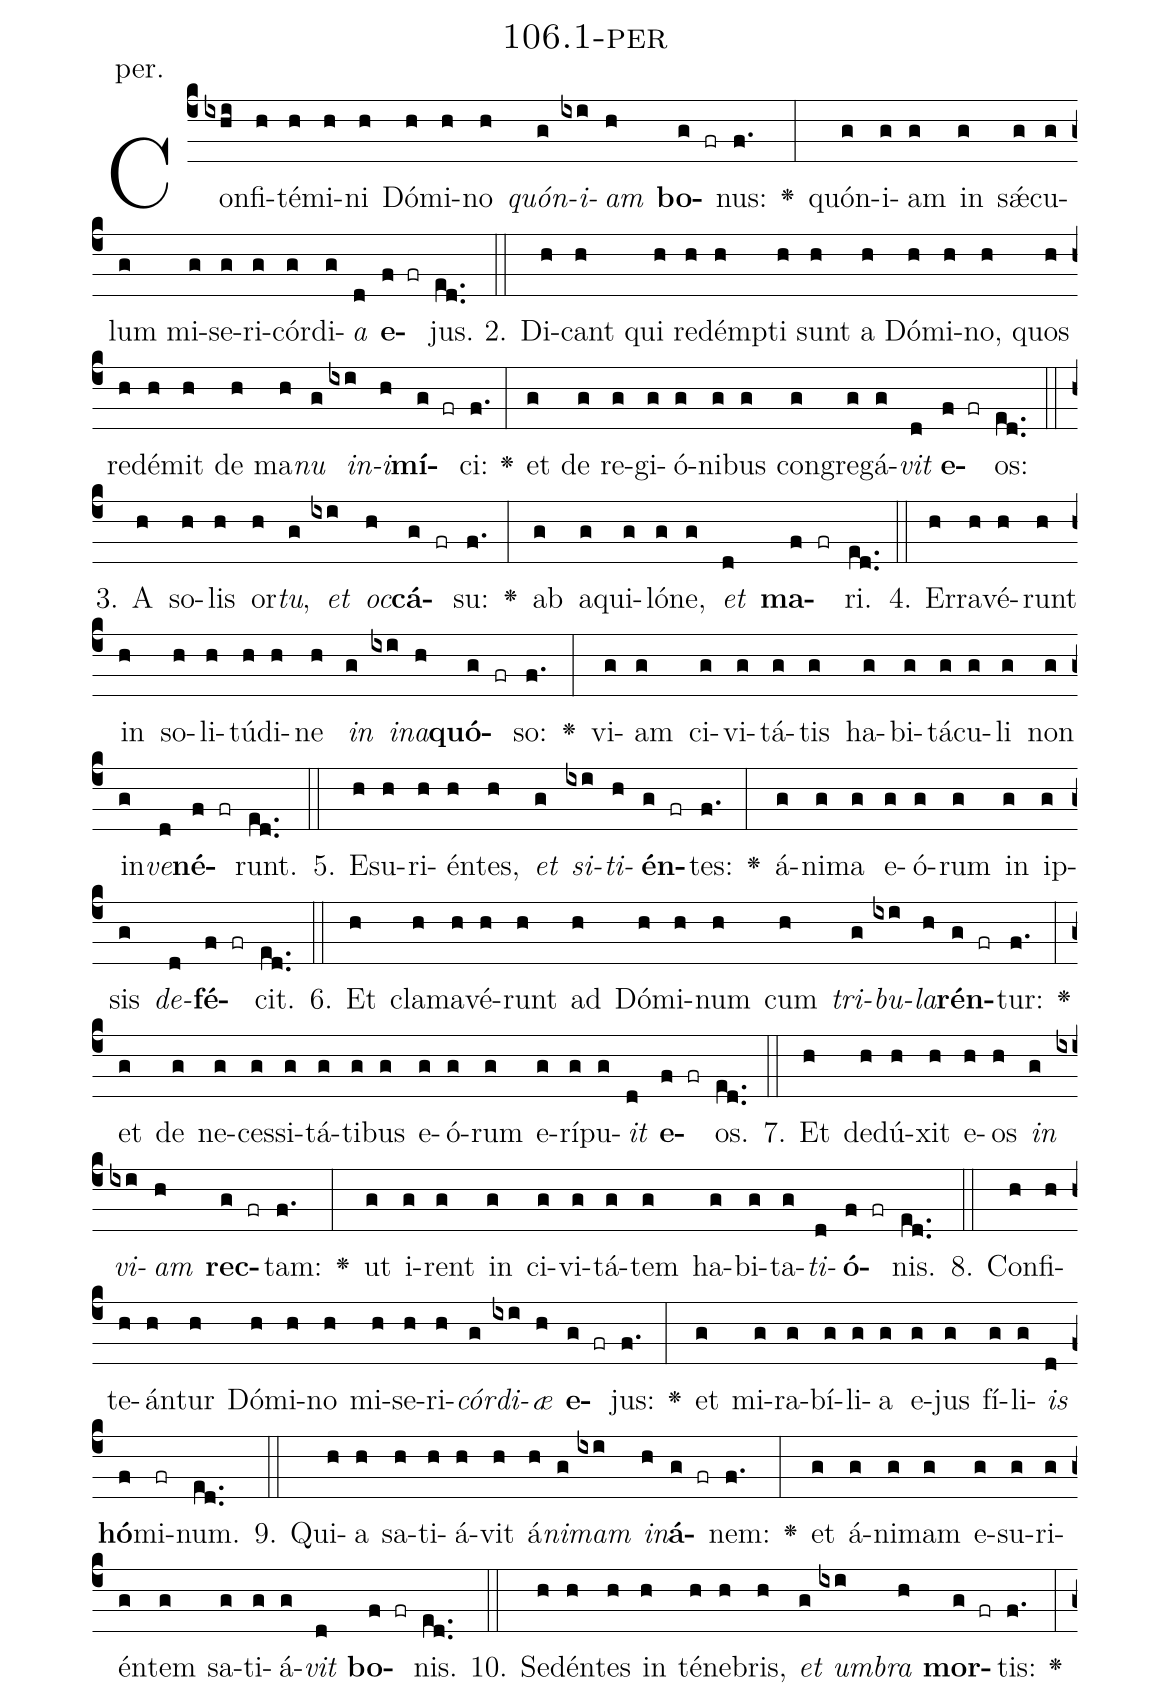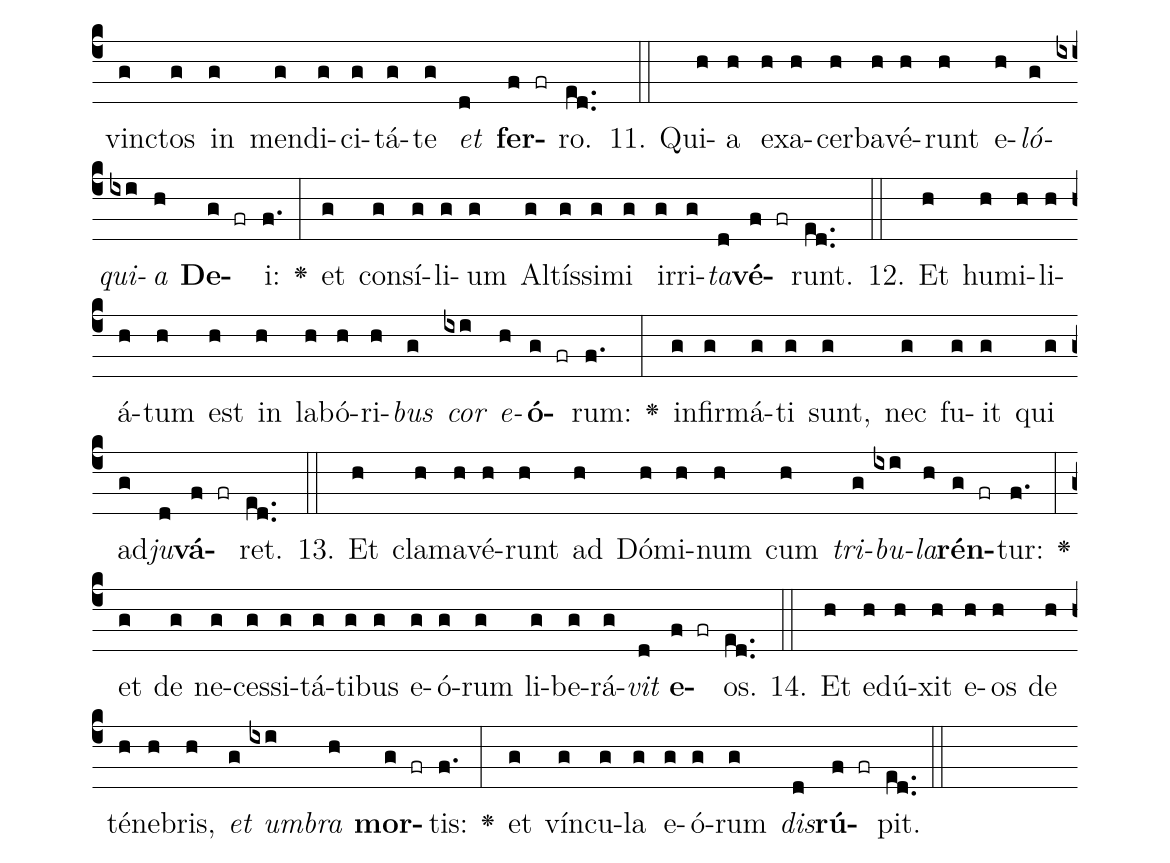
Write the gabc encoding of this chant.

name: 106.1-per;
annotation: per.;
%%
(c4)Con(ixhi)fi(h)té(h)mi(h)ni(h) Dó(h)mi(h)no(h) <i>quón</i>(g)<i>i</i>(ixi)<i>am</i>(h) <b>bo</b>(g fr)nus:(f.) <v>\greheightstar</v>(:) quón(g)i(g)am(g) in(g) sǽ(g)cu(g)lum(g) mi(g)se(g)ri(g)cór(g)di(g)<i>a</i>(d) <b>e</b>(f fr)jus.(ed..) (::)
2. Di(h)cant(h) qui(h) red(h)émp(h)ti(h) sunt(h) a(h) Dó(h)mi(h)no,(h) quos(h) red(h)é(h)mit(h) de(h) ma(h)<i>nu</i>(g) <i>in</i>(ixi)<i>i</i>(h)<b>mí</b>(g fr)ci:(f.) <v>\greheightstar</v>(:) et(g) de(g) re(g)gi(g)ó(g)ni(g)bus(g) con(g)gre(g)gá(g)<i>vit</i>(d) <b>e</b>(f fr)os:(ed..) (::)
3. A(h) so(h)lis(h) or(h)<i>tu</i>,(g) <i>et</i>(ixi) <i>oc</i>(h)<b>cá</b>(g fr)su:(f.) <v>\greheightstar</v>(:) ab(g) a(g)qui(g)ló(g)ne,(g) <i>et</i>(d) <b>ma</b>(f fr)ri.(ed..) (::)
4. Er(h)ra(h)vé(h)runt(h) in(h) so(h)li(h)tú(h)di(h)ne(h) <i>in</i>(g) <i>in</i>(ixi)<i>a</i>(h)<b>quó</b>(g fr)so:(f.) <v>\greheightstar</v>(:) vi(g)am(g) ci(g)vi(g)tá(g)tis(g) ha(g)bi(g)tá(g)cu(g)li(g) non(g) in(g)<i>ve</i>(d)<b>né</b>(f fr)runt.(ed..) (::)
5. E(h)su(h)ri(h)én(h)tes,(h) <i>et</i>(g) <i>si</i>(ixi)<i>ti</i>(h)<b>én</b>(g fr)tes:(f.) <v>\greheightstar</v>(:) á(g)ni(g)ma(g) e(g)ó(g)rum(g) in(g) ip(g)sis(g) <i>de</i>(d)<b>fé</b>(f fr)cit.(ed..) (::)
6. Et(h) cla(h)ma(h)vé(h)runt(h) ad(h) Dó(h)mi(h)num(h) cum(h) <i>tri</i>(g)<i>bu</i>(ixi)<i>la</i>(h)<b>rén</b>(g fr)tur:(f.) <v>\greheightstar</v>(:) et(g) de(g) ne(g)ces(g)si(g)tá(g)ti(g)bus(g) e(g)ó(g)rum(g) e(g)rí(g)pu(g)<i>it</i>(d) <b>e</b>(f fr)os.(ed..) (::)
7. Et(h) de(h)dú(h)xit(h) e(h)os(h) <i>in</i>(g) <i>vi</i>(ixi)<i>am</i>(h) <b>rec</b>(g fr)tam:(f.) <v>\greheightstar</v>(:) ut(g) i(g)rent(g) in(g) ci(g)vi(g)tá(g)tem(g) ha(g)bi(g)ta(g)<i>ti</i>(d)<b>ó</b>(f fr)nis.(ed..) (::)
8. Con(h)fi(h)te(h)án(h)tur(h) Dó(h)mi(h)no(h) mi(h)se(h)ri(h)<i>cór</i>(g)<i>di</i>(ixi)<i>æ</i>(h) <b>e</b>(g fr)jus:(f.) <v>\greheightstar</v>(:) et(g) mi(g)ra(g)bí(g)li(g)a(g) e(g)jus(g) fí(g)li(g)<i>is</i>(d) <b>hó</b>(f)mi(fr)num.(ed..) (::)
9. Qui(h)a(h) sa(h)ti(h)á(h)vit(h) á(h)<i>ni</i>(g)<i>mam</i>(ixi) <i>in</i>(h)<b>á</b>(g fr)nem:(f.) <v>\greheightstar</v>(:) et(g) á(g)ni(g)mam(g) e(g)su(g)ri(g)én(g)tem(g) sa(g)ti(g)á(g)<i>vit</i>(d) <b>bo</b>(f fr)nis.(ed..) (::)
10. Se(h)dén(h)tes(h) in(h) té(h)ne(h)bris,(h) <i>et</i>(g) <i>um</i>(ixi)<i>bra</i>(h) <b>mor</b>(g fr)tis:(f.) <v>\greheightstar</v>(:) vinc(g)tos(g) in(g) men(g)di(g)ci(g)tá(g)te(g) <i>et</i>(d) <b>fer</b>(f fr)ro.(ed..) (::)
11. Qui(h)a(h) ex(h)a(h)cer(h)ba(h)vé(h)runt(h) e(h)<i>ló</i>(g)<i>qui</i>(ixi)<i>a</i>(h) <b>De</b>(g fr)i:(f.) <v>\greheightstar</v>(:) et(g) con(g)sí(g)li(g)um(g) Al(g)tís(g)si(g)mi(g) ir(g)ri(g)<i>ta</i>(d)<b>vé</b>(f fr)runt.(ed..) (::)
12. Et(h) hu(h)mi(h)li(h)á(h)tum(h) est(h) in(h) la(h)bó(h)ri(h)<i>bus</i>(g) <i>cor</i>(ixi) <i>e</i>(h)<b>ó</b>(g fr)rum:(f.) <v>\greheightstar</v>(:) in(g)fir(g)má(g)ti(g) sunt,(g) nec(g) fu(g)it(g) qui(g) ad(g)<i>ju</i>(d)<b>vá</b>(f fr)ret.(ed..) (::)
13. Et(h) cla(h)ma(h)vé(h)runt(h) ad(h) Dó(h)mi(h)num(h) cum(h) <i>tri</i>(g)<i>bu</i>(ixi)<i>la</i>(h)<b>rén</b>(g fr)tur:(f.) <v>\greheightstar</v>(:) et(g) de(g) ne(g)ces(g)si(g)tá(g)ti(g)bus(g) e(g)ó(g)rum(g) li(g)be(g)rá(g)<i>vit</i>(d) <b>e</b>(f fr)os.(ed..) (::)
14. Et(h) e(h)dú(h)xit(h) e(h)os(h) de(h) té(h)ne(h)bris,(h) <i>et</i>(g) <i>um</i>(ixi)<i>bra</i>(h) <b>mor</b>(g fr)tis:(f.) <v>\greheightstar</v>(:) et(g) vín(g)cu(g)la(g) e(g)ó(g)rum(g) <i>dis</i>(d)<b>rú</b>(f fr)pit.(ed..) (::)
